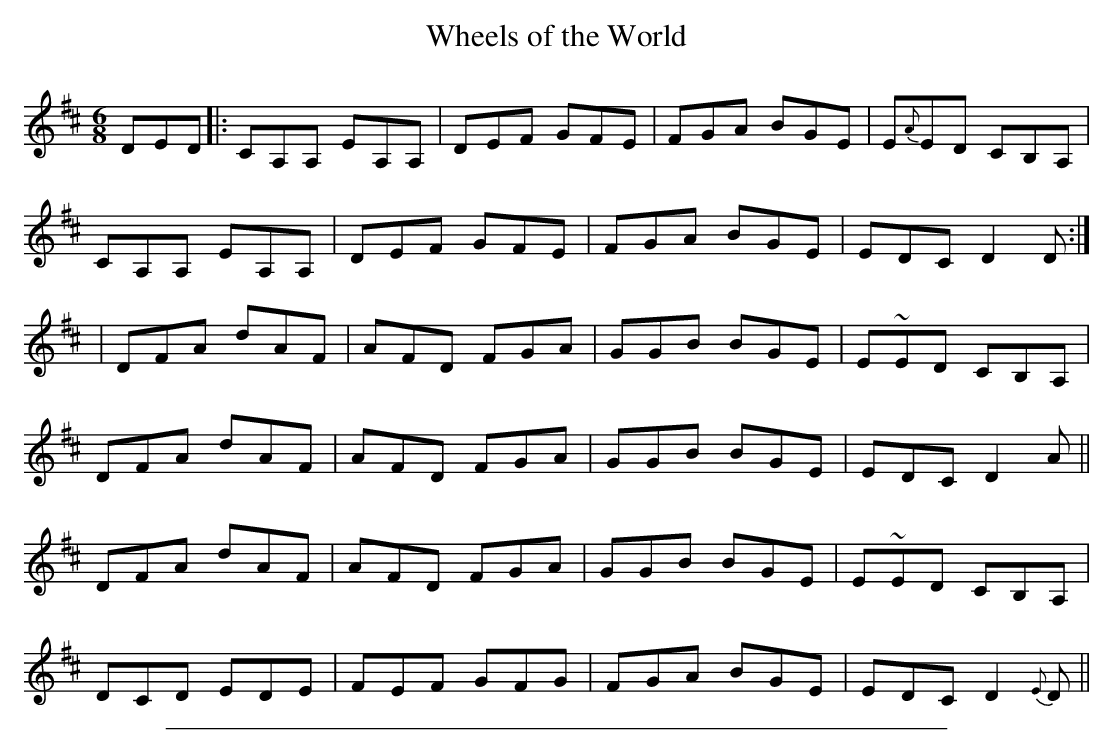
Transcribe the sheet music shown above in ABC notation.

X:1
T: Wheels of the World
M:6/8
L:1/8
K:D
DED|:CA,A, EA,A,|DEF GFE|FGA BGE|E{A}ED CB,A,|
CA,A, EA,A,|DEF GFE|FGA BGE|EDC D2D:|
|DFA dAF|AFD FGA|GGB BGE|E~ED CB,A,|
DFA dAF|AFD FGA|GGB BGE|EDC D2A||
DFA dAF|AFD FGA|GGB BGE|E~ED CB,A,|
DCD EDE|FEF GFG|FGA BGE|EDC D2{E}D||
